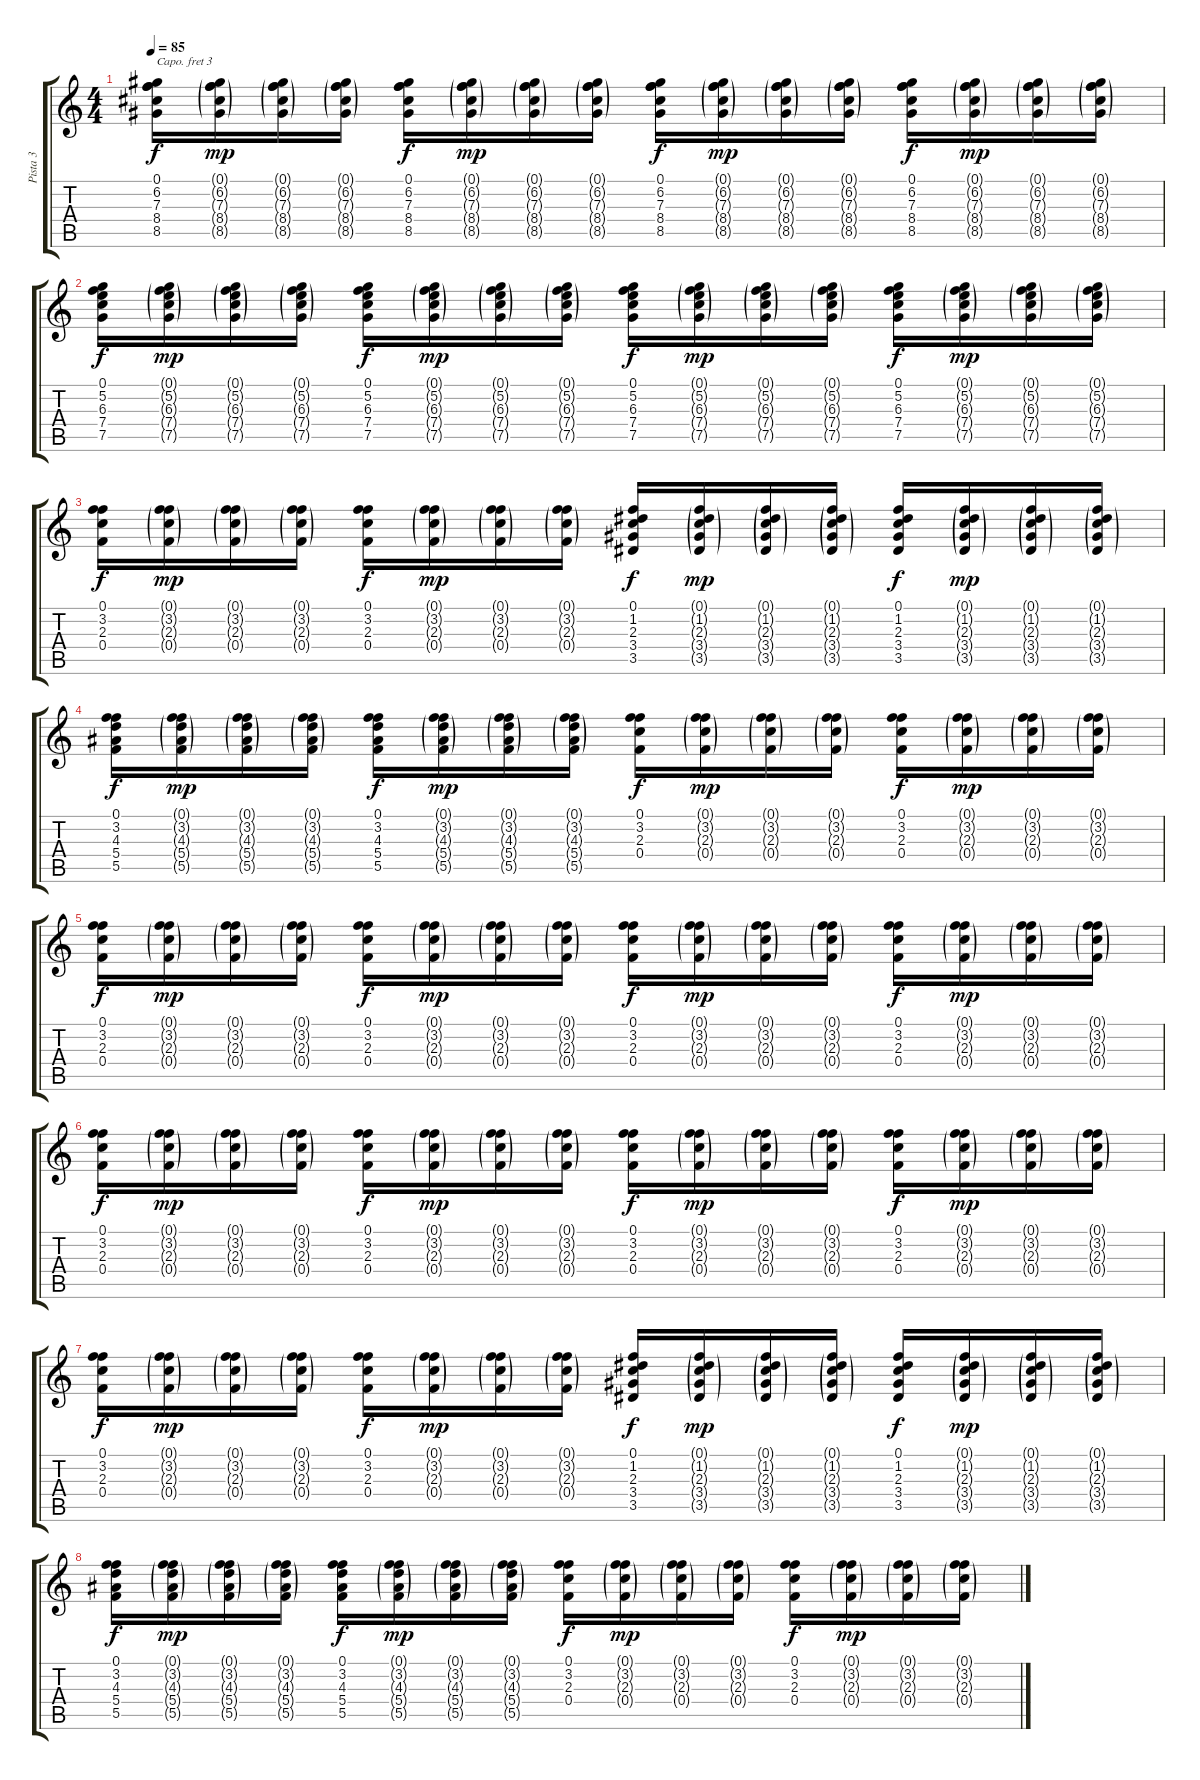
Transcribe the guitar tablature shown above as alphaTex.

\track ("Pista 3" "Pista 3") {instrument acousticguitarsteel}
\staff {score tabs}
\capo 3
\tuning (D4 B3 G3 D3 A2 D2) {hide}
\ts (4 4)
\tempo 85
\clef g2
\ks c
(0.1 6.2 7.3 8.4 8.5).16{dy f} (0.1{g} 6.2{g} 7.3{g} 8.4{g} 8.5{g}).16{dy mp} (0.1{g} 6.2{g} 7.3{g} 8.4{g} 8.5{g}).16 (0.1{g} 6.2{g} 7.3{g} 8.4{g} 8.5{g}).16 (0.1 6.2 7.3 8.4 8.5).16{dy f} (0.1{g} 6.2{g} 7.3{g} 8.4{g} 8.5{g}).16{dy mp} (0.1{g} 6.2{g} 7.3{g} 8.4{g} 8.5{g}).16 (0.1{g} 6.2{g} 7.3{g} 8.4{g} 8.5{g}).16 (0.1 6.2 7.3 8.4 8.5).16{dy f} (0.1{g} 6.2{g} 7.3{g} 8.4{g} 8.5{g}).16{dy mp} (0.1{g} 6.2{g} 7.3{g} 8.4{g} 8.5{g}).16 (0.1{g} 6.2{g} 7.3{g} 8.4{g} 8.5{g}).16 (0.1 6.2 7.3 8.4 8.5).16{dy f} (0.1{g} 6.2{g} 7.3{g} 8.4{g} 8.5{g}).16{dy mp} (0.1{g} 6.2{g} 7.3{g} 8.4{g} 8.5{g}).16 (0.1{g} 6.2{g} 7.3{g} 8.4{g} 8.5{g}).16 |
(0.1 5.2 6.3 7.4 7.5).16{dy f} (0.1{g} 5.2{g} 6.3{g} 7.4{g} 7.5{g}).16{dy mp} (0.1{g} 5.2{g} 6.3{g} 7.4{g} 7.5{g}).16 (0.1{g} 5.2{g} 6.3{g} 7.4{g} 7.5{g}).16 (0.1 5.2 6.3 7.4 7.5).16{dy f} (0.1{g} 5.2{g} 6.3{g} 7.4{g} 7.5{g}).16{dy mp} (0.1{g} 5.2{g} 6.3{g} 7.4{g} 7.5{g}).16 (0.1{g} 5.2{g} 6.3{g} 7.4{g} 7.5{g}).16 (0.1 5.2 6.3 7.4 7.5).16{dy f} (0.1{g} 5.2{g} 6.3{g} 7.4{g} 7.5{g}).16{dy mp} (0.1{g} 5.2{g} 6.3{g} 7.4{g} 7.5{g}).16 (0.1{g} 5.2{g} 6.3{g} 7.4{g} 7.5{g}).16 (0.1 5.2 6.3 7.4 7.5).16{dy f} (0.1{g} 5.2{g} 6.3{g} 7.4{g} 7.5{g}).16{dy mp} (0.1{g} 5.2{g} 6.3{g} 7.4{g} 7.5{g}).16 (0.1{g} 5.2{g} 6.3{g} 7.4{g} 7.5{g}).16 |
(0.1 3.2 2.3 0.4).16{dy f} (0.1{g} 3.2{g} 2.3{g} 0.4{g}).16{dy mp} (0.1{g} 3.2{g} 2.3{g} 0.4{g}).16 (0.1{g} 3.2{g} 2.3{g} 0.4{g}).16 (0.1 3.2 2.3 0.4).16{dy f} (0.1{g} 3.2{g} 2.3{g} 0.4{g}).16{dy mp} (0.1{g} 3.2{g} 2.3{g} 0.4{g}).16 (0.1{g} 3.2{g} 2.3{g} 0.4{g}).16 (0.1 1.2 2.3 3.4 3.5).16{dy f} (0.1{g} 1.2{g} 2.3{g} 3.4{g} 3.5{g}).16{dy mp} (0.1{g} 1.2{g} 2.3{g} 3.4{g} 3.5{g}).16 (0.1{g} 1.2{g} 2.3{g} 3.4{g} 3.5{g}).16 (0.1 1.2 2.3 3.4 3.5).16{dy f} (0.1{g} 1.2{g} 2.3{g} 3.4{g} 3.5{g}).16{dy mp} (0.1{g} 1.2{g} 2.3{g} 3.4{g} 3.5{g}).16 (0.1{g} 1.2{g} 2.3{g} 3.4{g} 3.5{g}).16 |
(0.1 3.2 4.3 5.4 5.5).16{dy f} (0.1{g} 3.2{g} 4.3{g} 5.4{g} 5.5{g}).16{dy mp} (0.1{g} 3.2{g} 4.3{g} 5.4{g} 5.5{g}).16 (0.1{g} 3.2{g} 4.3{g} 5.4{g} 5.5{g}).16 (0.1 3.2 4.3 5.4 5.5).16{dy f} (0.1{g} 3.2{g} 4.3{g} 5.4{g} 5.5{g}).16{dy mp} (0.1{g} 3.2{g} 4.3{g} 5.4{g} 5.5{g}).16 (0.1{g} 3.2{g} 4.3{g} 5.4{g} 5.5{g}).16 (0.1 3.2 2.3 0.4).16{dy f} (0.1{g} 3.2{g} 2.3{g} 0.4{g}).16{dy mp} (0.1{g} 3.2{g} 2.3{g} 0.4{g}).16 (0.1{g} 3.2{g} 2.3{g} 0.4{g}).16 (0.1 3.2 2.3 0.4).16{dy f} (0.1{g} 3.2{g} 2.3{g} 0.4{g}).16{dy mp} (0.1{g} 3.2{g} 2.3{g} 0.4{g}).16 (0.1{g} 3.2{g} 2.3{g} 0.4{g}).16 |
(0.1 3.2 2.3 0.4).16{dy f} (0.1{g} 3.2{g} 2.3{g} 0.4{g}).16{dy mp} (0.1{g} 3.2{g} 2.3{g} 0.4{g}).16 (0.1{g} 3.2{g} 2.3{g} 0.4{g}).16 (0.1 3.2 2.3 0.4).16{dy f} (0.1{g} 3.2{g} 2.3{g} 0.4{g}).16{dy mp} (0.1{g} 3.2{g} 2.3{g} 0.4{g}).16 (0.1{g} 3.2{g} 2.3{g} 0.4{g}).16 (0.1 3.2 2.3 0.4).16{dy f} (0.1{g} 3.2{g} 2.3{g} 0.4{g}).16{dy mp} (0.1{g} 3.2{g} 2.3{g} 0.4{g}).16 (0.1{g} 3.2{g} 2.3{g} 0.4{g}).16 (0.1 3.2 2.3 0.4).16{dy f} (0.1{g} 3.2{g} 2.3{g} 0.4{g}).16{dy mp} (0.1{g} 3.2{g} 2.3{g} 0.4{g}).16 (0.1{g} 3.2{g} 2.3{g} 0.4{g}).16 |
(0.1 3.2 2.3 0.4).16{dy f} (0.1{g} 3.2{g} 2.3{g} 0.4{g}).16{dy mp} (0.1{g} 3.2{g} 2.3{g} 0.4{g}).16 (0.1{g} 3.2{g} 2.3{g} 0.4{g}).16 (0.1 3.2 2.3 0.4).16{dy f} (0.1{g} 3.2{g} 2.3{g} 0.4{g}).16{dy mp} (0.1{g} 3.2{g} 2.3{g} 0.4{g}).16 (0.1{g} 3.2{g} 2.3{g} 0.4{g}).16 (0.1 3.2 2.3 0.4).16{dy f} (0.1{g} 3.2{g} 2.3{g} 0.4{g}).16{dy mp} (0.1{g} 3.2{g} 2.3{g} 0.4{g}).16 (0.1{g} 3.2{g} 2.3{g} 0.4{g}).16 (0.1 3.2 2.3 0.4).16{dy f} (0.1{g} 3.2{g} 2.3{g} 0.4{g}).16{dy mp} (0.1{g} 3.2{g} 2.3{g} 0.4{g}).16 (0.1{g} 3.2{g} 2.3{g} 0.4{g}).16 |
(0.1 3.2 2.3 0.4).16{dy f} (0.1{g} 3.2{g} 2.3{g} 0.4{g}).16{dy mp} (0.1{g} 3.2{g} 2.3{g} 0.4{g}).16 (0.1{g} 3.2{g} 2.3{g} 0.4{g}).16 (0.1 3.2 2.3 0.4).16{dy f} (0.1{g} 3.2{g} 2.3{g} 0.4{g}).16{dy mp} (0.1{g} 3.2{g} 2.3{g} 0.4{g}).16 (0.1{g} 3.2{g} 2.3{g} 0.4{g}).16 (0.1 1.2 2.3 3.4 3.5).16{dy f} (0.1{g} 1.2{g} 2.3{g} 3.4{g} 3.5{g}).16{dy mp} (0.1{g} 1.2{g} 2.3{g} 3.4{g} 3.5{g}).16 (0.1{g} 1.2{g} 2.3{g} 3.4{g} 3.5{g}).16 (0.1 1.2 2.3 3.4 3.5).16{dy f} (0.1{g} 1.2{g} 2.3{g} 3.4{g} 3.5{g}).16{dy mp} (0.1{g} 1.2{g} 2.3{g} 3.4{g} 3.5{g}).16 (0.1{g} 1.2{g} 2.3{g} 3.4{g} 3.5{g}).16 |
(0.1 3.2 4.3 5.4 5.5).16{dy f} (0.1{g} 3.2{g} 4.3{g} 5.4{g} 5.5{g}).16{dy mp} (0.1{g} 3.2{g} 4.3{g} 5.4{g} 5.5{g}).16 (0.1{g} 3.2{g} 4.3{g} 5.4{g} 5.5{g}).16 (0.1 3.2 4.3 5.4 5.5).16{dy f} (0.1{g} 3.2{g} 4.3{g} 5.4{g} 5.5{g}).16{dy mp} (0.1{g} 3.2{g} 4.3{g} 5.4{g} 5.5{g}).16 (0.1{g} 3.2{g} 4.3{g} 5.4{g} 5.5{g}).16 (0.1 3.2 2.3 0.4).16{dy f} (0.1{g} 3.2{g} 2.3{g} 0.4{g}).16{dy mp} (0.1{g} 3.2{g} 2.3{g} 0.4{g}).16 (0.1{g} 3.2{g} 2.3{g} 0.4{g}).16 (0.1 3.2 2.3 0.4).16{dy f} (0.1{g} 3.2{g} 2.3{g} 0.4{g}).16{dy mp} (0.1{g} 3.2{g} 2.3{g} 0.4{g}).16 (0.1{g} 3.2{g} 2.3{g} 0.4{g}).16
